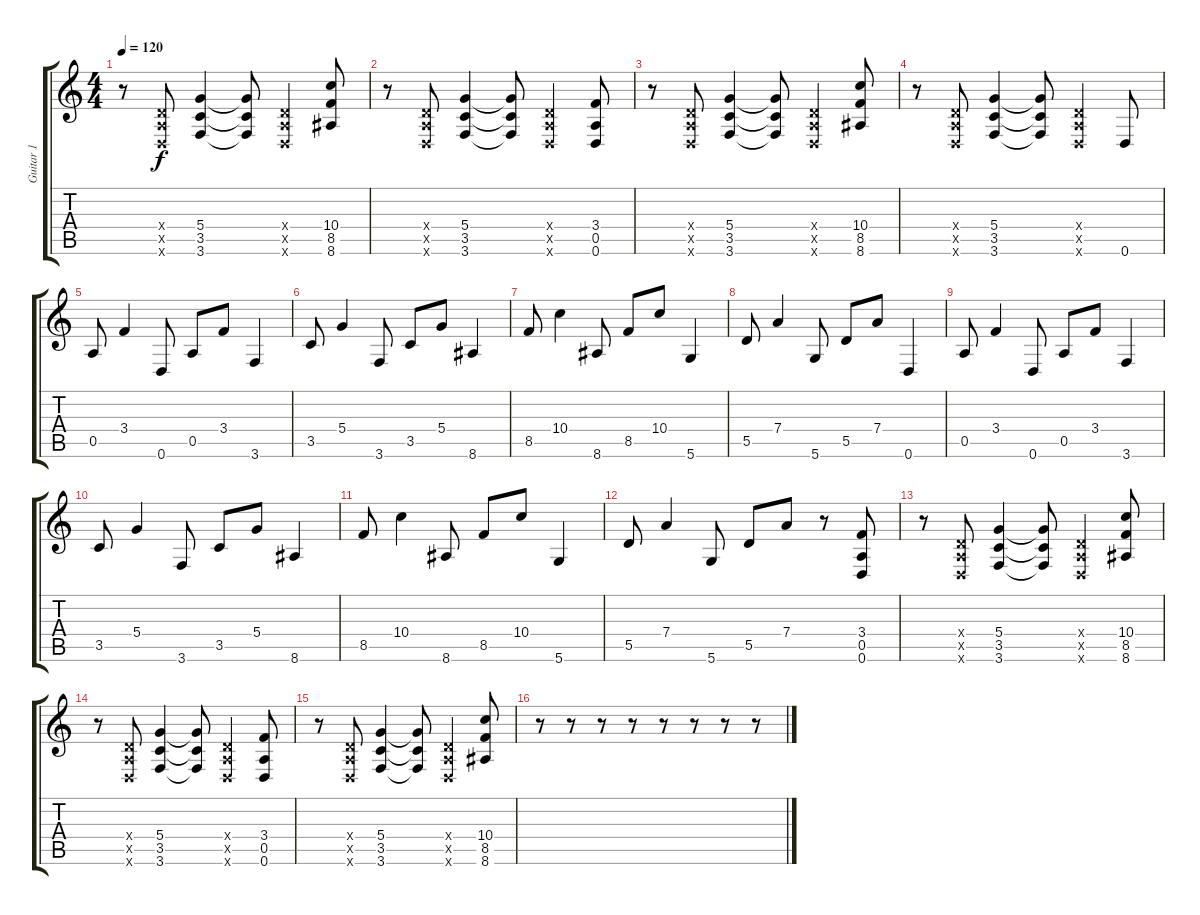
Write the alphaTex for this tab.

\track ("Guitar 1" "Guitar 1") {instrument overdrivenguitar}
\staff {score tabs}
\tuning (E4 B3 G3 D3 A2 D2) {hide}
\ts (4 4)
\tempo 120
\clef g2
\ks c
r.8{dy f} (0.4{x} 0.5{x} 0.6{x}).8 (5.4 3.5 3.6).4 (5.4{t} 3.5{t} 3.6{t}).8 (0.4{x} 0.5{x} 0.6{x}).4 (10.4 8.5 8.6).8 |
r.8 (0.4{x} 0.5{x} 0.6{x}).8 (5.4 3.5 3.6).4 (5.4{t} 3.5{t} 3.6{t}).8 (0.4{x} 0.5{x} 0.6{x}).4 (3.4 0.5 0.6).8 |
r.8 (0.4{x} 0.5{x} 0.6{x}).8 (5.4 3.5 3.6).4 (5.4{t} 3.5{t} 3.6{t}).8 (0.4{x} 0.5{x} 0.6{x}).4 (10.4 8.5 8.6).8 |
r.8 (0.4{x} 0.5{x} 0.6{x}).8 (5.4 3.5 3.6).4 (5.4{t} 3.5{t} 3.6{t}).8 (0.4{x} 0.5{x} 0.6{x}).4 0.6.8 |
0.5.8 3.4.4 0.6.8 0.5.8 3.4.8 3.6.4 |
3.5.8 5.4.4 3.6.8 3.5.8 5.4.8 8.6.4 |
8.5.8 10.4.4 8.6.8 8.5.8 10.4.8 5.6.4 |
5.5.8 7.4.4 5.6.8 5.5.8 7.4.8 0.6.4 |
0.5.8 3.4.4 0.6.8 0.5.8 3.4.8 3.6.4 |
3.5.8 5.4.4 3.6.8 3.5.8 5.4.8 8.6.4 |
8.5.8 10.4.4 8.6.8 8.5.8 10.4.8 5.6.4 |
5.5.8 7.4.4 5.6.8 5.5.8 7.4.8 r.8 (3.4 0.5 0.6).8 |
r.8 (0.4{x} 0.5{x} 0.6{x}).8 (5.4 3.5 3.6).4 (5.4{t} 3.5{t} 3.6{t}).8 (0.4{x} 0.5{x} 0.6{x}).4 (10.4 8.5 8.6).8 |
r.8 (0.4{x} 0.5{x} 0.6{x}).8 (5.4 3.5 3.6).4 (5.4{t} 3.5{t} 3.6{t}).8 (0.4{x} 0.5{x} 0.6{x}).4 (3.4 0.5 0.6).8 |
r.8 (0.4{x} 0.5{x} 0.6{x}).8 (5.4 3.5 3.6).4 (5.4{t} 3.5{t} 3.6{t}).8 (0.4{x} 0.5{x} 0.6{x}).4 (10.4 8.5 8.6).8 |
r.8 r.8 r.8 r.8 r.8 r.8 r.8 r.8
